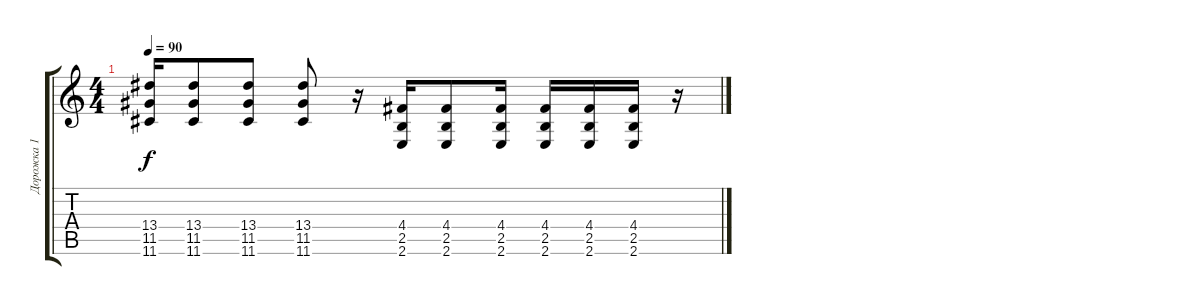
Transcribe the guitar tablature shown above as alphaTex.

\track ("Дорожка 1" "Дорожка 1") {instrument distortionguitar}
\staff {score tabs}
\tuning (E4 B3 G3 D3 A2 D2) {hide}
\ts (4 4)
\tempo 90
\clef g2
\ks c
(13.4 11.5 11.6).16{dy f} (13.4 11.5 11.6).8 (13.4 11.5 11.6).8 (13.4 11.5 11.6).8 r.16 (4.4 2.5 2.6).16 (4.4 2.5 2.6).8 (4.4 2.5 2.6).16 (4.4 2.5 2.6).16 (4.4 2.5 2.6).16 (4.4 2.5 2.6).16 r.16
